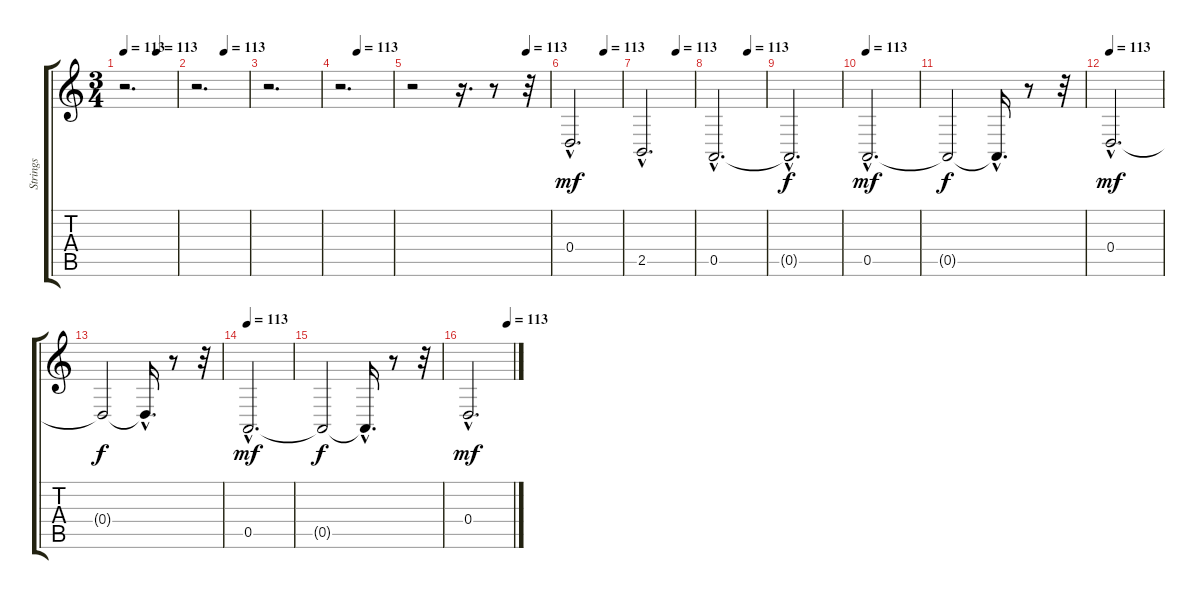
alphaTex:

\track ("Strings" "Strings") {instrument stringensemble1}
\staff {score tabs}
\tuning (E4 B3 G3 D3 A2 E2) {hide}
\ts (3 4)
\tempo 113
\tempo (113 0.625)
\clef g2
\ks c
r.2{d dy f} |
\tempo (113 0.5416666666666666)
r.2{d} |
r.2{d} |
\tempo (113 0.3333333333333333)
r.2{d} |
\tempo (113 0.8333333333333334)
r.2 r.16{d} r.8 r.32 |
\tempo (113 0.6666666666666666)
0.4{hac}.2{d dy mf} |
\tempo (113 0.6666666666666666)
2.5{hac}.2{d} |
\tempo (113 0.6666666666666666)
0.5{hac}.2{d} |
0.5{hac t}.2{d dy f} |
\tempo 113
0.5{hac}.2{d dy mf} |
0.5{t}.2{dy f} 0.5{hac t}.16{d} r.8 r.32 |
\tempo 113
0.4{hac}.2{d dy mf} |
0.4{t}.2{dy f} 0.4{hac t}.16{d} r.8 r.32 |
\tempo 113
0.5{hac}.2{d dy mf} |
0.5{t}.2{dy f} 0.5{hac t}.16{d} r.8 r.32 |
\tempo (113 0.875)
0.4{hac}.2{d dy mf}
